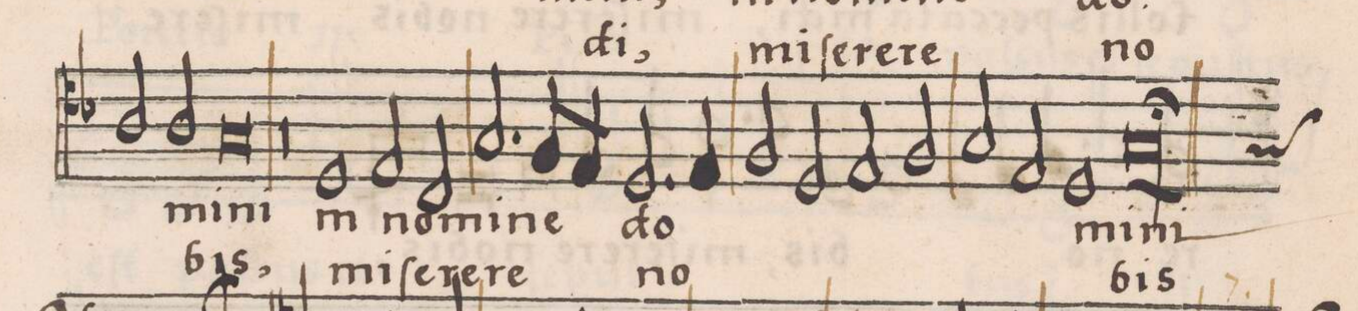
**kern	**text	**text
*I"BASSVS	*	*
*clefC4	*	*
*k[b-]	*	*
*met(C|)	*	*
*M2/1	*	*
2A/	.	.
2A/	-mi-	.
=105-	=105-	=105-
0G	-ni	-bis,
=106	=106	=106
0r	.	.
=107-	=107-	=107-
1D	in	mi-
2E/	no-	-ſe-
2C/	-mi-	-re-
=108	=108	=108
2.G/	-ne	-re
8F/L	.	.
8E/J	.	.
2.D/	do-	no-
4E/	.	.
=109	=109	=109
2F/	.	.
2D/	.	.
2E/	.	.
2F/	.	.
=110	=110	=110
2G/	.	.
2E/	.	.
1D	-mi-	.
=111-	=111-	=111-
*custos:G	*	*
0G\l;>	-ni	-bis
==	==	==
*-	*-	*-
